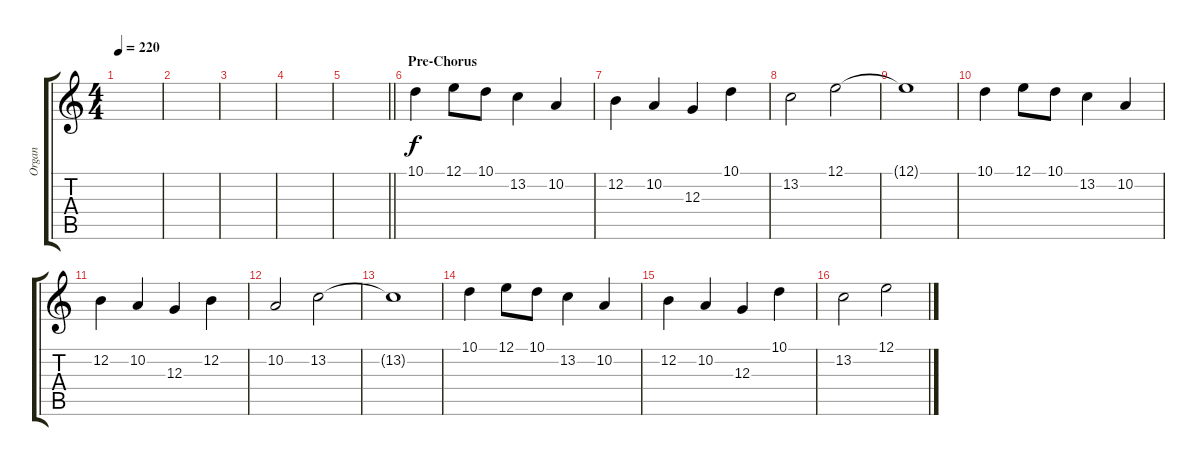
\track ("Organ" "Organ") {instrument tenorsax}
\staff {score tabs}
\tuning (E4 B3 G3 D3 A2 E2) {hide}
\ts (4 4)
\tempo 220
\clef g2
\ks c
|
|
|
|
\barLineRight lightlight
|
\section ("" "Pre-Chorus")
10.1.4 12.1.8 10.1.8 13.2.4 10.2.4 |
12.2.4 10.2.4 12.3.4 10.1.4 |
13.2.2 12.1.2 |
12.1{t}.1 |
10.1.4 12.1.8 10.1.8 13.2.4 10.2.4 |
12.2.4 10.2.4 12.3.4 12.2.4 |
10.2.2 13.2.2 |
13.2{t}.1 |
10.1.4 12.1.8 10.1.8 13.2.4 10.2.4 |
12.2.4 10.2.4 12.3.4 10.1.4 |
13.2.2 12.1.2
